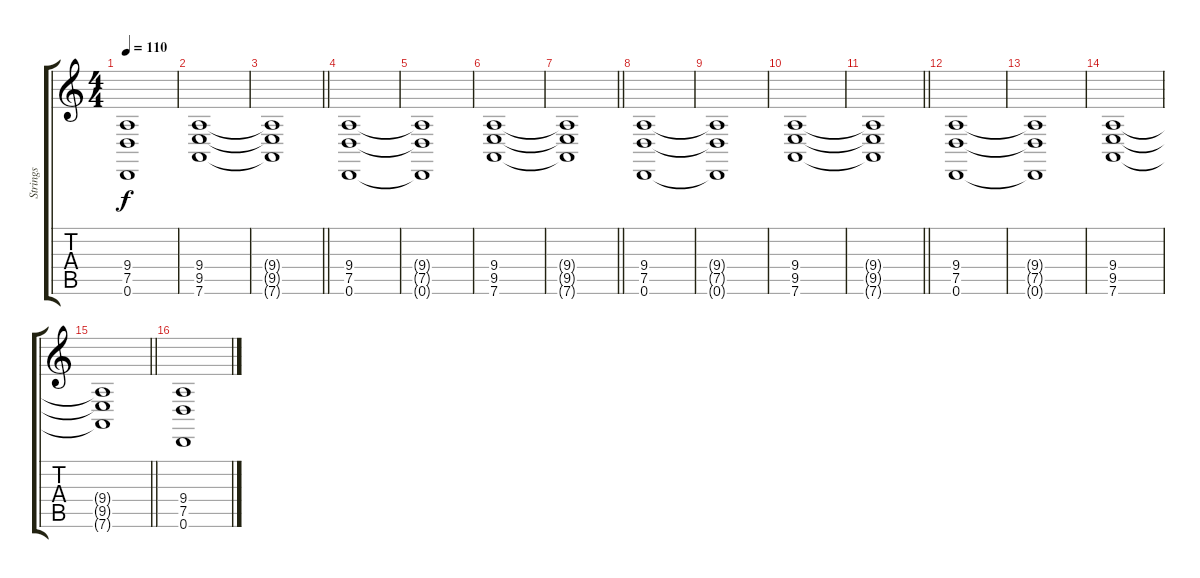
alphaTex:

\track ("Strings" "Strings") {instrument stringensemble1}
\staff {score tabs}
\tuning (D4 A3 F3 C3 G2 D2) {hide}
\ts (4 4)
\tempo 110
\clef g2
\ks c
(9.4{t} 7.5{t} 0.6{t}).1{dy f} |
(9.4 9.5 7.6).1 |
\barLineRight lightlight
(9.4{t} 9.5{t} 7.6{t}).1 |
(9.4 7.5 0.6).1 |
(9.4{t} 7.5{t} 0.6{t}).1 |
(9.4 9.5 7.6).1 |
\barLineRight lightlight
(9.4{t} 9.5{t} 7.6{t}).1 |
(9.4 7.5 0.6).1 |
(9.4{t} 7.5{t} 0.6{t}).1 |
(9.4 9.5 7.6).1 |
\barLineRight lightlight
(9.4{t} 9.5{t} 7.6{t}).1 |
(9.4 7.5 0.6).1 |
(9.4{t} 7.5{t} 0.6{t}).1 |
(9.4 9.5 7.6).1 |
\barLineRight lightlight
(9.4{t} 9.5{t} 7.6{t}).1 |
(9.4 7.5 0.6).1
